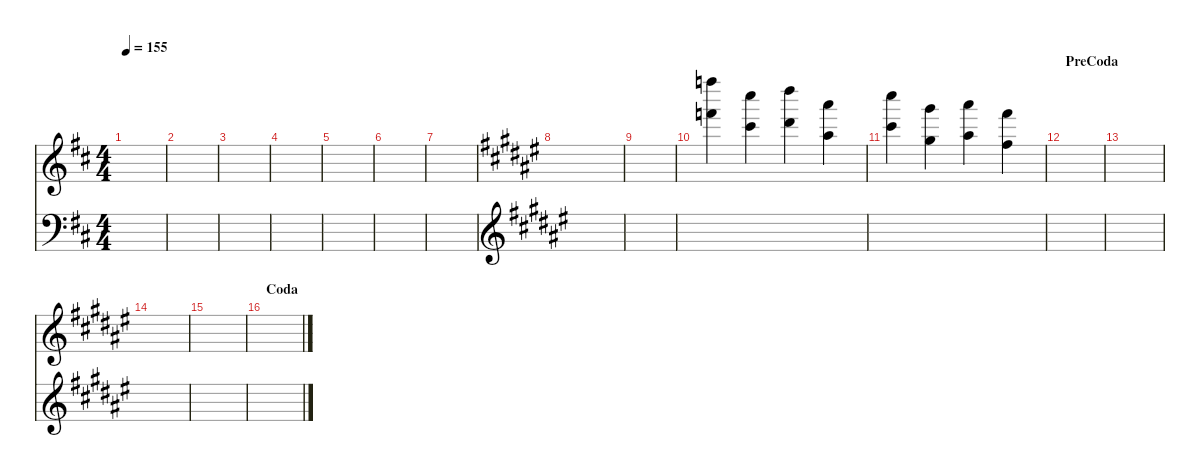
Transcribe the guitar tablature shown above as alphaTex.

\hideDynamics
\bracketExtendMode nobrackets
\singleTrackTrackNamePolicy hidden
\multiTrackTrackNamePolicy hidden
\otherSystemsTrackNameOrientation horizontal
\track ("Strings" "P-Sth") {instrument pad2warm}
\staff {score}
\tuning (E4 B3 G3 D3 A2 E2)
\ts (4 4)
\tempo 155
\clef g2
\ks d
|
|
|
|
|
|
|
\ks f#
|
|
(34.3{acc forcenatural} 37.1{acc forcenatural}).4{dy f beam Down} (30.3{acc #} 33.1{acc #}).4{beam Down} (32.3{acc #} 35.1{acc #}).4{beam Down} (27.3{acc #} 30.1{acc #}).4{beam Down} |
(30.3{acc #} 33.1{acc #}).4{beam Down} (25.3{acc #} 28.1{acc #}).4{beam Down} (27.3{acc #} 30.1{acc #}).4{beam Down} (23.3{acc #} 26.1{acc #}).4{beam Down} |
\section ("" "PreCoda")
|
|
|
|
\section ("" "Coda")
\staff {score}
\tuning (E4 B3 G3 D3 A2 E2)
\clef f4
\ottava regular
\simile none
\ks d
|
|
|
|
|
|
|
\clef g2
\ks f#
|
|
|
|
|
|
|
|
